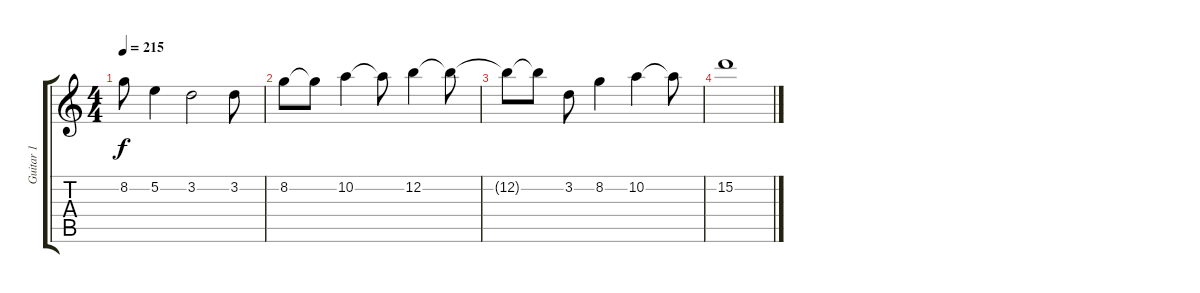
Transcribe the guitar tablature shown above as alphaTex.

\track ("Guitar 1" "Guitar 1") {instrument electricguitarjazz}
\staff {score tabs}
\tuning (E4 B3 G3 D3 A2 E2) {hide}
\ts (4 4)
\tempo 215
\clef g2
\ks c
8.2.8{dy f} 5.2.4 3.2.2 3.2.8 |
8.2.8 8.2{t}.8 10.2.4 10.2{t}.8 12.2.4 12.2{t}.8 |
12.2{t}.8 12.2{t}.8 3.2.8 8.2.4 10.2.4 10.2{t}.8 |
15.2.1
